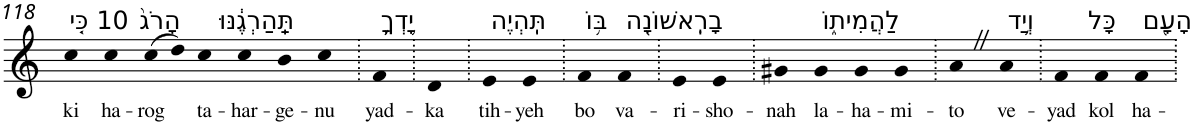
**kern	**text
*part1	*part1
*staff1	*staff1
*I"Piano	*
*I'Pno	*
!!LO:PB:g=z
*clefG2	*
*k[]	*
=118	=118
!LO:TX:a:t=10 כִּ֤י	!
!	!LO:LY:b
4cc	ki
!LO:TX:a:t=הָרֹג֙	!
!	!LO:LY:b
4cc	ha-
!	!LO:LY:b
(8cc	-rog
8dd)	.
!LO:TX:a:t=תַּֽהַרְגֶ֔נּוּ	!
!	!LO:LY:b
4cc	ta-
!	!LO:LY:b
4cc	-har-
!	!LO:LY:b
4b	-ge-
!	!LO:LY:b
4cc	-nu
=119.	=119.
!LO:TX:a:t=יָ֥דְךָ֛	!
!	!LO:LY:b
4f	yad-
=120.	=120.
!	!LO:LY:b
4d	-ka
=121.	=121.
!LO:TX:a:t=תִּֽהְיֶה	!
!	!LO:LY:b
4e	tih-
!	!LO:LY:b
4e	-yeh
=122.	=122.
!LO:TX:a:t=בּ֥וֹ	!
!	!LO:LY:b
4f	bo
!LO:TX:a:t=בָרִֽאשׁוֹנָ֖ה	!
!	!LO:LY:b
4f	va-
=123.	=123.
!	!LO:LY:b
4e	-ri-
!	!LO:LY:b
4e	-sho-
=124.	=124.
!	!LO:LY:b
4g#X	-nah
!LO:TX:a:t=לַהֲמִית֑וֹ	!
!	!LO:LY:b
4g#	la-
!	!LO:LY:b
4g#	-ha-
!	!LO:LY:b
4g#	-mi-
=125.	=125.
!	!LO:LY:b
4aZ	-to
!LO:TX:a:t=וְיַ֥ד	!
!	!LO:LY:b
4a	ve-
=126.	=126.
!	!LO:LY:b
4f	-yad
!LO:TX:a:t=כָּל	!
!	!LO:LY:b
4f	kol
!LO:TX:a:t=הָעָ֖ם	!
!	!LO:LY:b
4f	ha-
=.	=.
*-	*-
